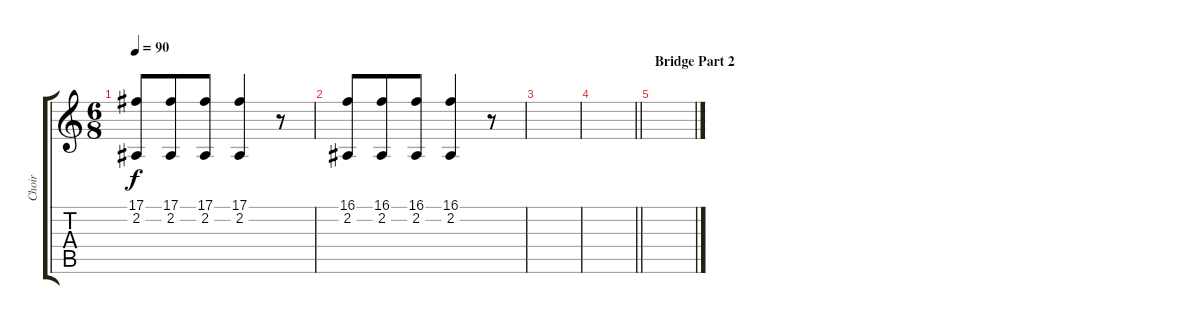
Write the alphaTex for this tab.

\track ("Choir" "Choir") {instrument choiraahs}
\staff {score tabs}
\tuning (Db4 Ab3 E3 B2 Gb2 B1) {hide}
\ts (6 8)
\tempo 90
\clef g2
\ks c
(17.1 2.2).8{dy f} (17.1 2.2).8 (17.1 2.2).8 (17.1 2.2).4 r.8 |
(16.1 2.2).8 (16.1 2.2).8 (16.1 2.2).8 (16.1 2.2).4 r.8 |
|
\barLineRight lightlight
|
\section ("" "Bridge Part 2")
